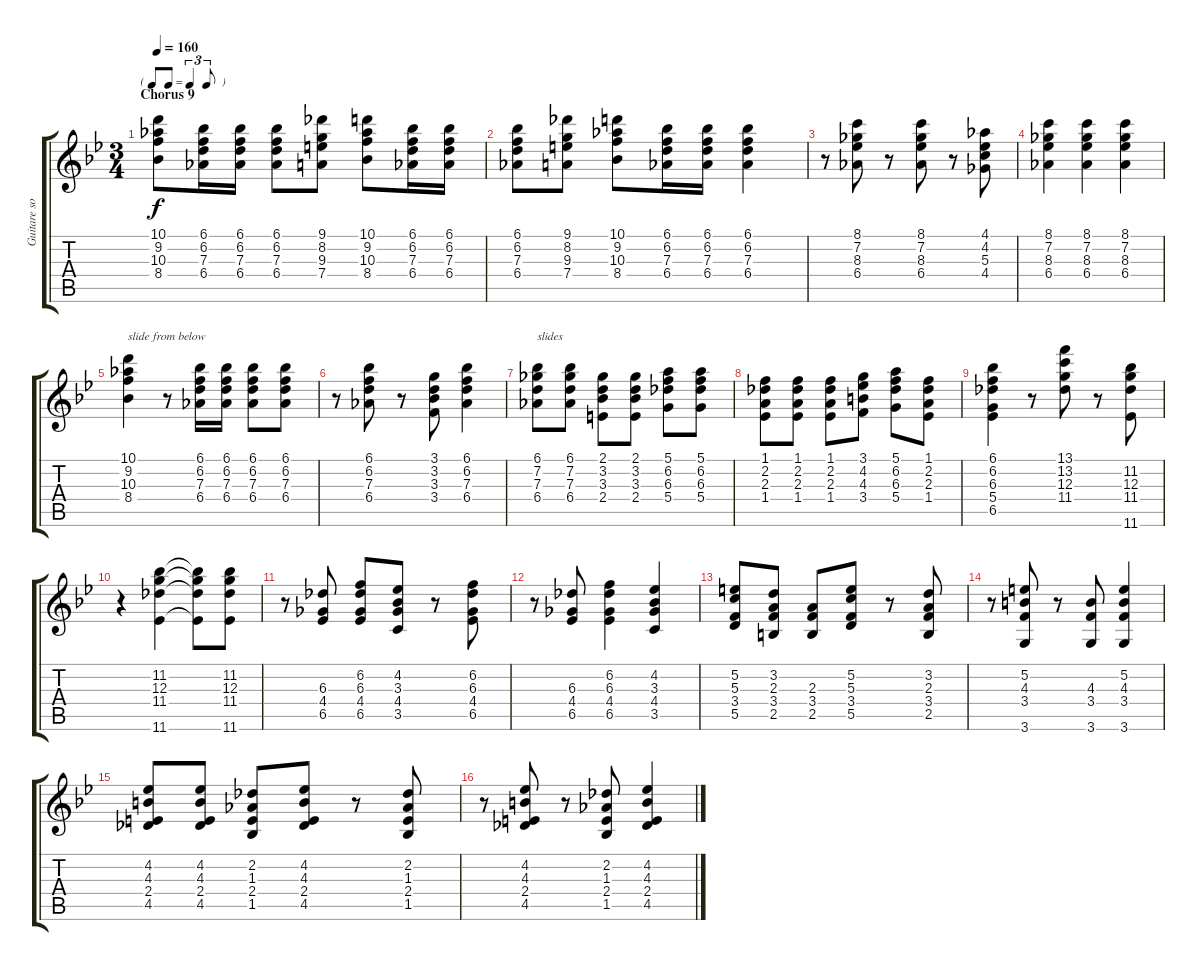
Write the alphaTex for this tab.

\track ("Guitare solo" "Guitare so") {instrument electricguitarjazz}
\staff {score tabs}
\tuning (E4 B3 G3 D3 A2 E2) {hide}
\ts (3 4)
\tf triplet8th
\section ("" "Chorus 9")
\tempo 160
\clef g2
\ks bb
(10.1 9.2 10.3 8.4).8{dy f} (6.1 6.2 7.3 6.4).16 (6.1 6.2 7.3 6.4).16 (6.1 6.2 7.3 6.4).8 (9.1 8.2 9.3 7.4).8 (10.1 9.2 10.3 8.4).8 (6.1 6.2 7.3 6.4).16 (6.1 6.2 7.3 6.4).16 |
(6.1 6.2 7.3 6.4).8 (9.1 8.2 9.3 7.4).8 (10.1 9.2 10.3 8.4).8 (6.1 6.2 7.3 6.4).16 (6.1 6.2 7.3 6.4).16 (6.1 6.2 7.3 6.4).4 |
r.8 (8.1 7.2 8.3 6.4).8 r.8 (8.1 7.2 8.3 6.4).8 r.8 (4.1 4.2 5.3 4.4).8 |
(8.1 7.2 8.3 6.4).4 (8.1 7.2 8.3 6.4).4 (8.1 7.2 8.3 6.4).4 |
(10.1 9.2 10.3 8.4).4{txt "slide from below"} r.8 (6.1 6.2 7.3 6.4).16 (6.1 6.2 7.3 6.4).16 (6.1 6.2 7.3 6.4).8 (6.1 6.2 7.3 6.4).8 |
r.8 (6.1 6.2 7.3 6.4).8 r.8 (3.1 3.2 3.3 3.4).8 (6.1 6.2 7.3 6.4).4 |
(6.1 7.2 7.3 6.4).8{txt "slides"} (6.1 7.2 7.3 6.4).8 (2.1 3.2 3.3 2.4).8 (2.1 3.2 3.3 2.4).8 (5.1 6.2 6.3 5.4).8 (5.1 6.2 6.3 5.4).8 |
(1.1 2.2 2.3 1.4).8 (1.1 2.2 2.3 1.4).8 (1.1 2.2 2.3 1.4).8 (3.1 4.2 4.3 3.4).8 (5.1 6.2 6.3 5.4).8 (1.1 2.2 2.3 1.4).8 |
(6.1 6.2 6.3 5.4 6.5).4 r.8 (13.1 13.2 12.3 11.4).8 r.8 (11.2 12.3 11.4 11.6).8 |
r.4 (11.2 12.3 11.4 11.6).4 (11.2{t} 12.3{t} 11.4{t} 11.6{t}).8 (11.2 12.3 11.4 11.6).8 |
r.8 (6.3 4.4 6.5).8 (6.2 6.3 4.4 6.5).8 (4.2 3.3 4.4 3.5).8 r.8 (6.2 6.3 4.4 6.5).8 |
r.8 (6.3 4.4 6.5).8 (6.2 6.3 4.4 6.5).4 (4.2 3.3 4.4 3.5).4 |
(5.2 5.3 3.4 5.5).8 (3.2 2.3 3.4 2.5).8 (2.3 3.4 2.5).8 (5.2 5.3 3.4 5.5).8 r.8 (3.2 2.3 3.4 2.5).8 |
r.8 (5.2 4.3 3.4 3.6).8 r.8 (4.3 3.4 3.6).8 (5.2 4.3 3.4 3.6).4 |
(4.2 4.3 2.4 4.5).8 (4.2 4.3 2.4 4.5).8 (2.2 1.3 2.4 1.5).8 (4.2 4.3 2.4 4.5).8 r.8 (2.2 1.3 2.4 1.5).8 |
r.8 (4.2 4.3 2.4 4.5).8 r.8 (2.2 1.3 2.4 1.5).8 (4.2 4.3 2.4 4.5).4
